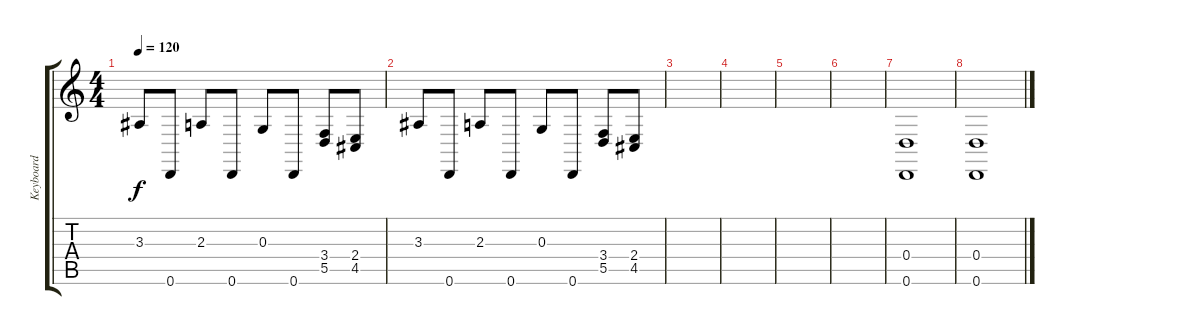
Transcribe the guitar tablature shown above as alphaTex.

\track ("Keyboard" "Keyboard") {instrument violin}
\staff {score tabs}
\tuning (E4 B3 G3 D3 A2 D2) {hide}
\ts (4 4)
\tempo 120
\clef g2
\ks c
3.3.8{dy f} 0.6.8 2.3.8 0.6.8 0.3.8 0.6.8 (3.4 5.5).8 (2.4 4.5).8 |
3.3.8 0.6.8 2.3.8 0.6.8 0.3.8 0.6.8 (3.4 5.5).8 (2.4 4.5).8 |
|
|
|
|
(0.4 0.6).1 |
(0.4 0.6).1
